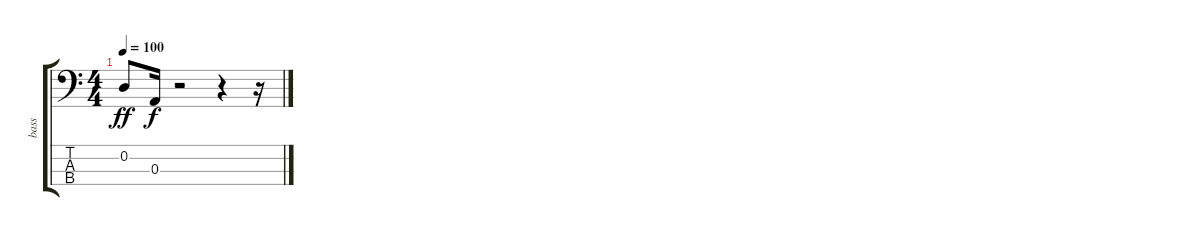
\track ("bass" "bass") {instrument acousticbass}
\staff {score tabs}
\tuning (G2 D2 A1 E1) {hide}
\ts (4 4)
\tempo 100
\clef f4
\ks c
0.2.8{dy ff} 0.3.16{dy f} r.2 r.4 r.16
